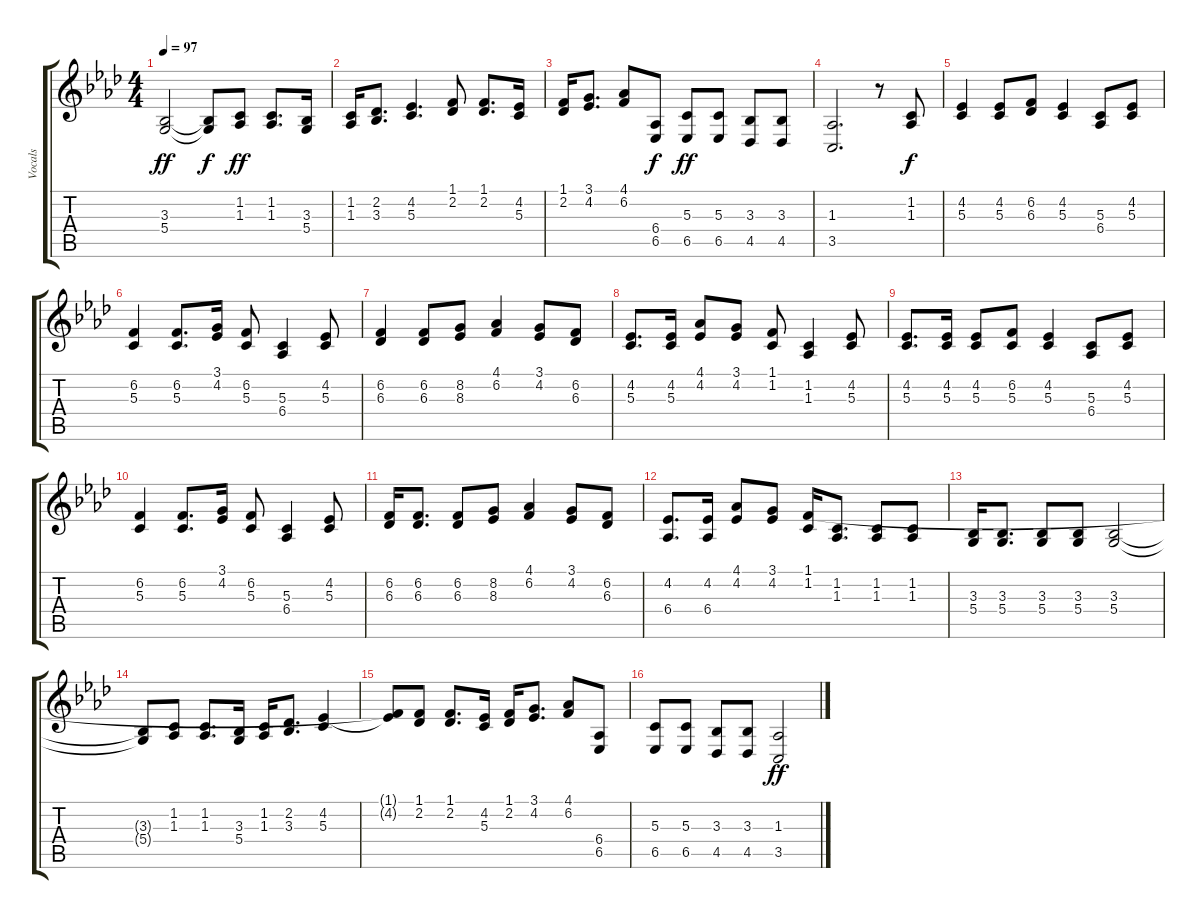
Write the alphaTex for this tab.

\track ("Vocals" "Vocals") {instrument viola}
\staff {score tabs}
\tuning (E4 B3 G3 D3 A2 E2) {hide}
\ts (4 4)
\tempo 97
\clef g2
\ks ab
(3.3 5.4).2{dy ff} (3.3{t} 5.4{t}).8{dy f} (1.2 1.3).8{dy ff} (1.2 1.3).8{d} (3.3 5.4).16 |
(1.2 1.3).16 (2.2 3.3).8{d} (4.2 5.3).4{d} (1.1 2.2).8 (1.1 2.2).8{d} (4.2 5.3).16 |
(1.1 2.2).16 (3.1 4.2).8{d} (4.1 6.2).8 (6.4 6.5).8{dy f} (5.3 6.5).8{dy ff} (5.3 6.5).8 (3.3 4.5).8 (3.3 4.5).8 |
(1.3 3.5).2{d} r.8 (1.2 1.3).8{dy f} |
(4.2 5.3).4 (4.2 5.3).8 (6.2 6.3).8 (4.2 5.3).4 (5.3 6.4).8 (4.2 5.3).8 |
(6.2 5.3).4 (6.2 5.3).8{d} (3.1 4.2).16 (6.2 5.3).8 (5.3 6.4).4 (4.2 5.3).8 |
(6.2 6.3).4 (6.2 6.3).8 (8.2 8.3).8 (4.1 6.2).4 (3.1 4.2).8 (6.2 6.3).8 |
(4.2 5.3).8{d} (4.2 5.3).16 (4.1 4.2).8 (3.1 4.2).8 (1.1 1.2).8 (1.2 1.3).4 (4.2 5.3).8 |
(4.2 5.3).8{d} (4.2 5.3).16 (4.2 5.3).8 (6.2 5.3).8 (4.2 5.3).4 (5.3 6.4).8 (4.2 5.3).8 |
(6.2 5.3).4 (6.2 5.3).8{d} (3.1 4.2).16 (6.2 5.3).8 (5.3 6.4).4 (4.2 5.3).8 |
(6.2 6.3).16 (6.2 6.3).8{d} (6.2 6.3).8 (8.2 8.3).8 (4.1 6.2).4 (3.1 4.2).8 (6.2 6.3).8 |
(4.2 6.4).8{d} (4.2 6.4).16 (4.1 4.2).8 (3.1 4.2).8 (1.1 1.2).16 (1.2 1.3).8{d} (1.2 1.3).8 (1.2 1.3).8 |
(3.3 5.4).16 (3.3 5.4).8{d} (3.3 5.4).8 (3.3 5.4).8 (3.3 5.4).2 |
(3.3{t} 5.4{t}).8 (1.2 1.3).8 (1.2 1.3).8{d} (3.3 5.4).16 (1.2 1.3).16 (2.2 3.3).8{d} (4.2 5.3).4 |
(1.1{t} 4.2{t}).8 (1.1 2.2).8 (1.1 2.2).8{d} (4.2 5.3).16 (1.1 2.2).16 (3.1 4.2).8{d} (4.1 6.2).8 (6.4 6.5).8 |
(5.3 6.5).8 (5.3 6.5).8 (3.3 4.5).8 (3.3 4.5).8 (1.3 3.5).2{dy ff}
